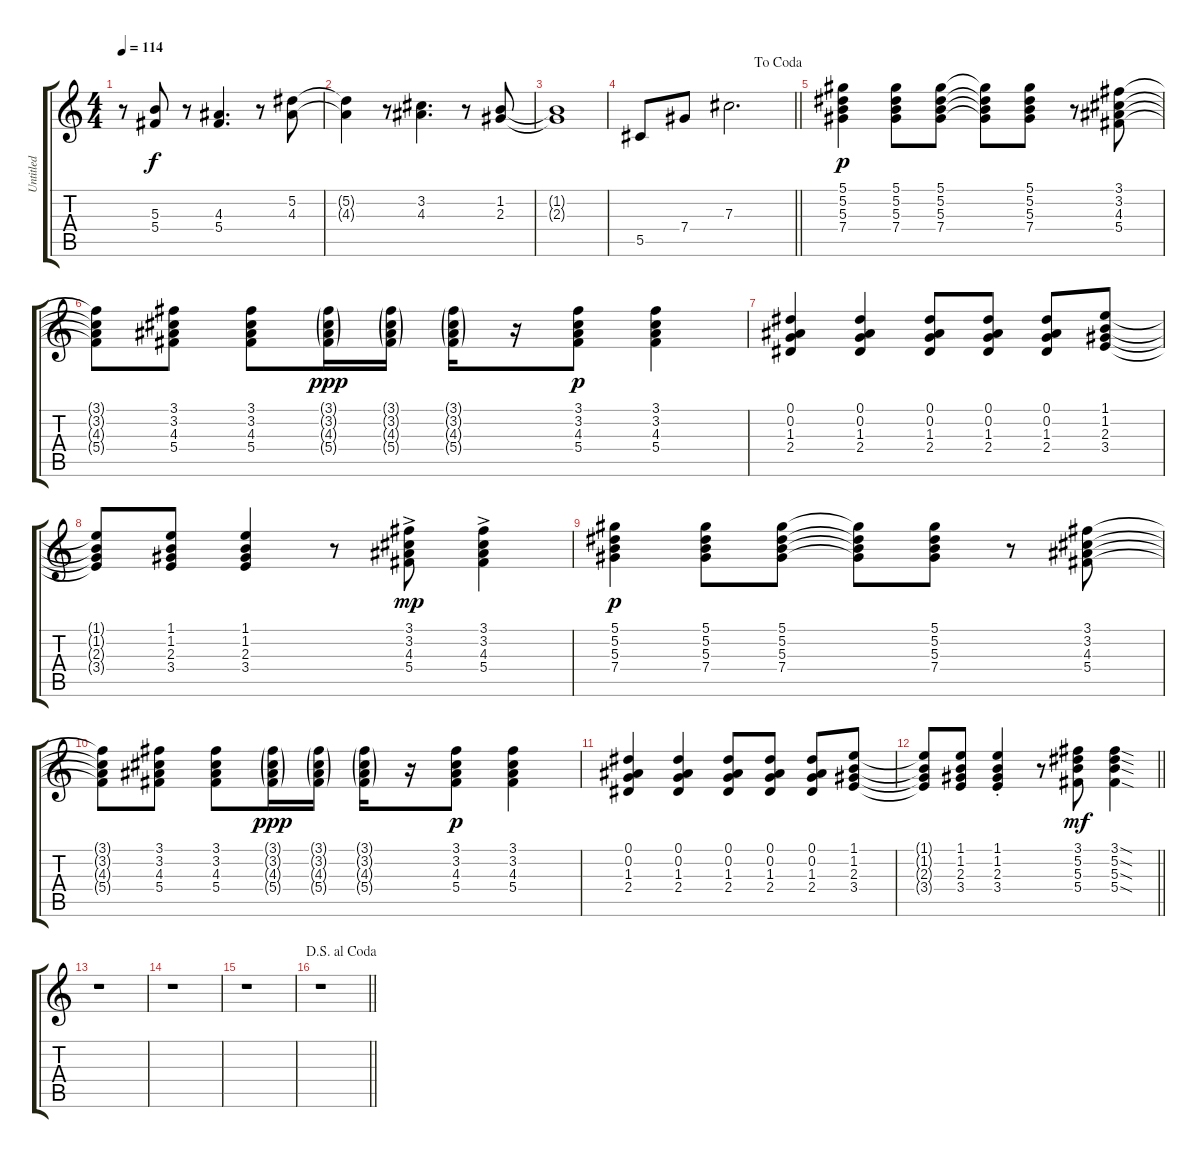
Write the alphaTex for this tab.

\track ("Untitled" "Untitled") {instrument electricguitarjazz}
\staff {score tabs}
\tuning (Eb4 Bb3 Gb3 Db3 Ab2 Db2) {hide}
\ts (4 4)
\tempo 114
\clef g2
\ks c
r.8{dy f} (5.3 5.4).8 r.8 (4.3 5.4).4{d} r.8 (5.2 4.3).8 |
(5.2{t} 4.3{t}).4 r.8 (3.2 4.3).4{d} r.8 (1.2 2.3).8 |
(1.2{t} 2.3{t}).1 |
\jump dacoda
\barLineRight lightlight
5.5.8 7.4.8 7.3.2{d} |
(5.1 5.2 5.3 7.4).4{dy p} (5.1 5.2 5.3 7.4).8 (5.1 5.2 5.3 7.4).8 (5.1{t} 5.2{t} 5.3{t} 7.4{t}).8 (5.1 5.2 5.3 7.4).8 r.8 (3.1 3.2 4.3 5.4).8 |
(3.1{t} 3.2{t} 4.3{t} 5.4{t}).8 (3.1 3.2 4.3 5.4).8 (3.1 3.2 4.3 5.4).8 (3.1{g} 3.2{g} 4.3{g} 5.4{g}).16{dy ppp} (3.1{g} 3.2{g} 4.3{g} 5.4{g}).16 (3.1{g} 3.2{g} 4.3{g} 5.4{g}).16 r.16 (3.1 3.2 4.3 5.4).8{dy p} (3.1 3.2 4.3 5.4).4 |
(0.1 0.2 1.3 2.4).4 (0.1 0.2 1.3 2.4).4 (0.1 0.2 1.3 2.4).8 (0.1 0.2 1.3 2.4).8 (0.1 0.2 1.3 2.4).8 (1.1 1.2 2.3 3.4).8 |
(1.1{t} 1.2{t} 2.3{t} 3.4{t}).8 (1.1 1.2 2.3 3.4).8 (1.1 1.2 2.3 3.4).4 r.8 (3.1{ac} 3.2{ac} 4.3{ac} 5.4{ac}).8{dy mp} (3.1{ac} 3.2{ac} 4.3{ac} 5.4{ac}).4 |
(5.1 5.2 5.3 7.4).4{dy p} (5.1 5.2 5.3 7.4).8 (5.1 5.2 5.3 7.4).8 (5.1{t} 5.2{t} 5.3{t} 7.4{t}).8 (5.1 5.2 5.3 7.4).8 r.8 (3.1 3.2 4.3 5.4).8 |
(3.1{t} 3.2{t} 4.3{t} 5.4{t}).8 (3.1 3.2 4.3 5.4).8 (3.1 3.2 4.3 5.4).8 (3.1{g} 3.2{g} 4.3{g} 5.4{g}).16{dy ppp} (3.1{g} 3.2{g} 4.3{g} 5.4{g}).16 (3.1{g} 3.2{g} 4.3{g} 5.4{g}).16 r.16 (3.1 3.2 4.3 5.4).8{dy p} (3.1 3.2 4.3 5.4).4 |
(0.1 0.2 1.3 2.4).4 (0.1 0.2 1.3 2.4).4 (0.1 0.2 1.3 2.4).8 (0.1 0.2 1.3 2.4).8 (0.1 0.2 1.3 2.4).8 (1.1 1.2 2.3 3.4).8 |
\barLineRight lightlight
(1.1{t} 1.2{t} 2.3{t} 3.4{t}).8 (1.1 1.2 2.3 3.4).8 (1.1{st} 1.2{st} 2.3{st} 3.4{st}).4 r.8 (3.1 5.2 5.3 5.4).8{dy mf} (3.1{sod} 5.2{sod} 5.3{sod} 5.4{sod}).4 |
r.1 |
r.1 |
r.1 |
\jump dalsegnoalcoda
\barLineRight lightlight
r.1
